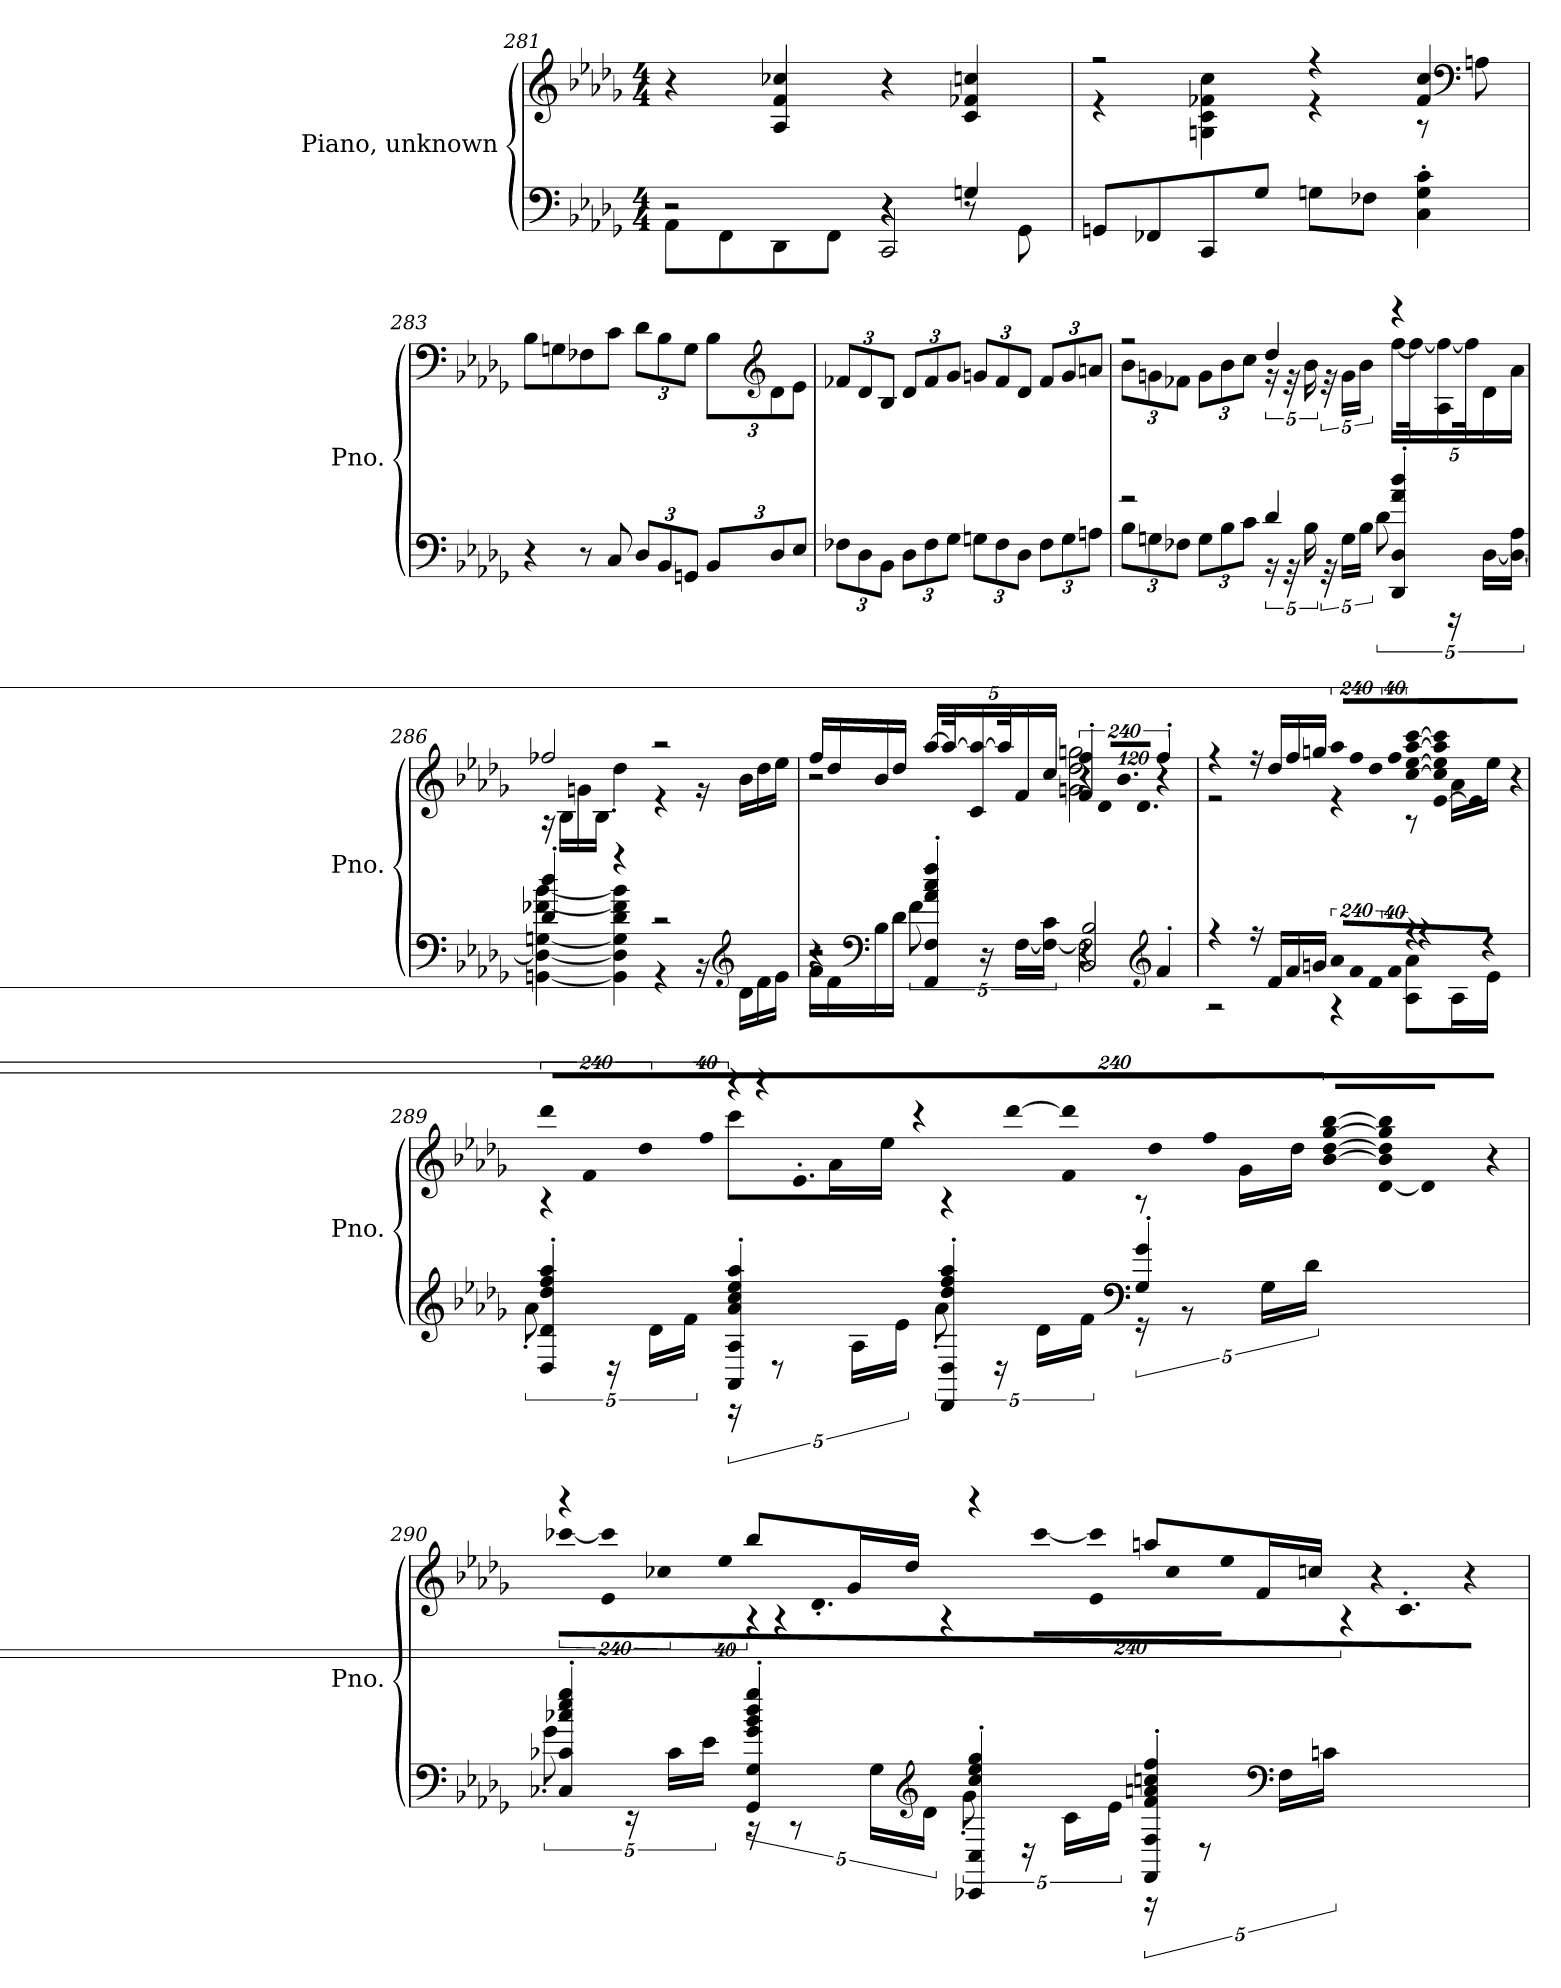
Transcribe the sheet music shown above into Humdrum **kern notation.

**kern	**kern
*part1	*part1
*staff2	*staff1
*I"Piano, unknown	*
*I'Pno.	*
*clefF4	*clefG2
*k[b-e-a-d-g-]	*k[b-e-a-d-g-]
*M4/4	*M4/4
=281	=281
*^	*
*	*^	*
2r	8AA-\L	2r	4r
.	8FF\	.	.
.	8DD-\	.	4A-/ 4f/ 4cc-X/
.	8FF\J	.	.
4r	4r	2CC/	4r
4Gn/	8r	.	4c/ 4f-X/ 4ccn/
.	8GG-\	.	.
*v	*v	*v	*
!!LO:LB:g=z
=282	=282
*	*^
8GGn/L	2r	4r
8FF-X/	.	.
8CC/	.	4Gn\ 4c\ 4f-X\ 4cc\
8G-/J	.	.
8Gn\L	4r	4r
8F-X\J	.	.
4C\' 4G\' 4c\'	4f-/ 4cc/	8r
*	*clefF4	*
.	.	8An\
*	*v	*v
=283	=283
4r	8B-\L
.	8Gn\
8r	8F-X\
8C/	8c\J
*Xbrackettup	*Xbrackettup
12D-/L	12d-\L
12BB-/	12B-\
12GGn/J	12G\J
12BB-/L	12B-\L
*	*clefG2
12D-/	12d-\
12E-/J	12e-\J
=284	=284
12F-X\L	12f-X/L
12D-\	12d-/
12BB-\J	12B-/J
12D-\L	12d-/L
12F-\	12f-/
12G-\J	12g-/J
12Gn\L	12gn/L
12F-\	12f-/
12D-\J	12d-/J
12F-\L	12f-/L
12G\	12g/
12An\J	12an/J
!!LO:LB:g=z
=285	=285
*^	*^
2r	12B-\L	2r	12b-\L
.	12Gn\	.	12gn\
.	12F-X\J	.	12f-X\J
.	12G\L	.	12g\L
.	12B-\	.	12b-\
.	12c\J	.	12cc\J
*	*brackettup	*	*brackettup
4d-/	20r	4dd-/	20r
.	40r	.	40r
.	20B-\	.	20b-\
.	40r	.	40r
.	20G\LL	.	20g\LL
.	20B-\JJ	.	20b-\JJ
*	*	*	*Xbrackettup
4DD-/' 4D-/' 4a-/' 4dd-/'	10d-\	4r	[20ff\LL
.	.	.	40ff\K_
.	.	.	20A-\ 20ff\_
.	20r	.	.
.	.	.	40ff\K]
.	[20D-\LL	.	20d-\
.	20D-\_ 20A-\JJ	.	20a-\JJ
=286	=286	=286	=286
4d-/' 4dd-/'	[4GGn\ 4D-\_ [4Gn\ [4f-X\ [4b-\	2ff-X/	16r
.	.	.	16B-\LL
.	.	.	16gn\
.	.	.	16B-\JJ
4r	4GG\] 4D-\] 4G\] 4d-\ 4f-\] 4b-\]	.	4dd-'\
2r	4r	2r	4r
.	16r	.	16r
*clefG2	*	*	*
.	16B-\LL	.	16b-\LL
.	16d-\	.	16dd-\
.	16e-\JJ	.	16ee-\JJ
!!LO:LB:g=z
=287	=287	=287	=287
*	*^	*	*^
4r	16f\LL	2r	2r	2r	16ff/LL
.	16d-\	.	.	.	16dd-/
*clefF4	*	*	*	*	*
.	16B-\	.	.	.	16b-/
.	16d-\JJ	.	.	.	16dd-/JJ
4FF/' 4F/' 4a-/' 4cc/' 4ff/'	10f\	.	.	.	[20aa-/LL
.	.	.	.	.	40aa-/K_
.	.	.	.	.	20c/ 20aa-/_
.	20r	.	.	.	.
.	.	.	.	.	40aa-/K]
.	[20F\LL	.	.	.	20f/
.	20F\_ 20c\JJ	.	.	.	20cc/JJ
*	*	*	*	*	*brackettup
!	!	!	!	!	!LO:N:vis=16
4r	2F\]	2BB-/ 2B-/	4f/' 4ff/'	2gn\ 2dd-\ 2ggn\	1920%137r
!	!	!	!	!	!LO:N:vis=16
.	.	.	.	.	1920%137d-/LL
!	!	!	!	!	!LO:N:vis=32.
.	.	.	.	.	1920%103b-/L
!	!	!	!	!	!LO:N:vis=32.
.	.	.	.	.	1920%103d-/JJJ
*clefG2	*	*	*	*	*
4f'/	.	.	4ff'/	.	4r
*	*v	*v	*	*	*
*	*	*	*v	*v
=288	=288	=288	=288
4r	2r	4r	2r
16r	.	16r	.
16d-/LL	.	16dd-/LL	.
16f/	.	16ff/	.
16gn/JJ	.	16ggn/JJ	.
!LO:N:vis=16	!	!LO:N:vis=16	!
1920%137a-/LL	4r	1920%137aa-/LL	4r
!LO:N:vis=16	!	!LO:N:vis=16	!
1920%137f/	.	1920%137ff/	.
!LO:N:vis=16	!	!LO:N:vis=16	!
1920%137d-/	.	1920%137dd-/	.
!LO:N:vis=32	!	!LO:N:vis=32	!
640%23f/JJk	.	640%23ff/JJk	.
!LO:N:vis=32	!	!LO:N:vis=16	!
640%23r	8A-\ 8a-\L	[1920%137cc/ [1920%137ee-/ [1920%137aa-/ [1920%137ccc/LL	8r
!LO:N:vis=16	!	!	!
1920%137r	.	.	.
!	!	!LO:N:vis=16	!
.	.	[1920%137e-/ 1920%137cc/] 1920%137ee-/] 1920%137aa-/] 1920%137ccc/]	.
!LO:N:vis=8	!	!	!
960%137r	.	.	.
.	16A-\L	.	16a-\LL
!	!	!LO:N:vis=32	!
.	.	640%23e-/JJk]	.
!	!	!LO:N:vis=16	!
.	.	1920%137r	.
.	16e-\JJ	.	16ee-\JJ
!!LO:LB:g=z	!!
=289	=289	=289	=289
!	!	!LO:N:vis=16	!
4D-/' 4d-/' 4dd-/' 4ff/' 4aa-/'	10a-'\	1920%137ddd-/LL	4r
!	!	!LO:N:vis=16	!
.	.	1920%137f/	.
.	20r	.	.
!	!	!LO:N:vis=16	!
.	.	1920%137dd-/	.
.	20d-\LL	.	.
.	20f\JJ	.	.
!	!	!LO:N:vis=32	!
.	.	640%23ff/JJk	.
!	!	!LO:N:vis=32	!
4AA-/' 4A-/' 4a-/' 4cc/' 4ee-/' 4aa-/'	20r	640%23r	8ccc\L
!	!	!LO:N:vis=32	!
.	.	640%23r	.
.	10r	.	.
!	!	!LO:N:vis=16.	!
.	.	960%103e-'/	.
.	.	.	16a-\L
.	20A-\LL	.	.
!	!	!LO:N:vis=16	!
.	.	1920%137r	.
.	.	.	16ee-\JJ
.	20e-\JJ	.	.
4DD-/' 4D-/' 4dd-/' 4ff/' 4aa-/'	10a-'\	.	4r
!	!	!LO:N:vis=16	!
.	.	[1920%137ddd-/LL	.
!	!	!LO:N:vis=16	!
.	.	1920%137f/ 1920%137ddd-/]	.
.	20r	.	.
!	!	!LO:N:vis=16	!
.	.	1920%137dd-/	.
.	20d-\LL	.	.
.	20f\JJ	.	.
!	!	!LO:N:vis=32	!
.	.	640%23ff/JJk	.
*clefF4	*	*	*
4G-/' 4g-/'	20r	.	8r
!	!	!LO:N:vis=16	!
.	.	[1920%137b-/ [1920%137dd-/ [1920%137gg-/ [1920%137bb-/LL	.
.	10r	.	.
!	!	!LO:N:vis=16	!
.	.	[1920%137d-/ 1920%137b-/] 1920%137dd-/] 1920%137gg-/] 1920%137bb-/]	.
.	.	.	16g-\LL
!	!	!LO:N:vis=32	!
.	.	640%23d-/JJk]	.
.	20G-\LL	.	.
!	!	!LO:N:vis=16	!
.	.	1920%137r	.
.	.	.	16dd-\JJ
.	20d-\JJ	.	.
1920ryy	1920ryy	.	1920ryy
!!LO:PB:g=z	!!
=290	=290	=290	=290
!	!	!	!LO:N:vis=16
4C-X/' 4c-X/' 4cc-X/' 4ee-/' 4gg-/'	10g-'\	4r	[1920%137ccc-X\LL
!	!	!	!LO:N:vis=16
.	.	.	1920%137e-\ 1920%137ccc-\]
.	20r	.	.
!	!	!	!LO:N:vis=16
.	.	.	1920%137cc-X\
.	20c-\LL	.	.
.	20e-\JJ	.	.
!	!	!	!LO:N:vis=32
.	.	.	640%23ee-\JJk
!	!	!	!LO:N:vis=32
4GG-/' 4G-/' 4g-/' 4b-/' 4dd-/' 4gg-/'	20r	8bb-/L	640%23r
!	!	!	!LO:N:vis=32
.	.	.	640%23r
.	10r	.	.
!	!	!	!LO:N:vis=16.
.	.	.	960%103d-'\
.	.	16g-/L	.
.	20G-\LL	.	.
!	!	!	!LO:N:vis=16
.	.	.	1920%137r
.	.	16dd-/JJ	.
*clefG2	*	*	*
.	20d-\JJ	.	.
4CC-X/' 4C-/' 4cc-/' 4ee-/' 4gg-/'	10g-'\	4r	.
!	!	!	!LO:N:vis=16
.	.	.	[1920%137ccc-\LL
!	!	!	!LO:N:vis=16
.	.	.	1920%137e-\ 1920%137ccc-\]
.	20r	.	.
!	!	!	!LO:N:vis=16
.	.	.	1920%137cc-\
.	20c-\LL	.	.
.	20e-\JJ	.	.
!	!	!	!LO:N:vis=32
.	.	.	640%23ee-\JJk
4FF/' 4F/' 4f/' 4an/' 4ccn/' 4ff/'	20r	8aan/L	.
!	!	!	!LO:N:vis=32
.	.	.	640%23r
!	!	!	!LO:N:vis=32
.	.	.	640%23r
.	10r	.	.
!	!	!	!LO:N:vis=16.
.	.	.	960%103c'\
.	.	16f/L	.
*clefF4	*	*	*
.	20F\LL	.	.
!	!	!	!LO:N:vis=16
.	.	.	1920%137r
.	.	16ccn/JJ	.
.	20cn\JJ	.	.
960ryy	960ryy	960ryy	.
*v	*v	*	*
*	*v	*v
=	=
*-	*-
